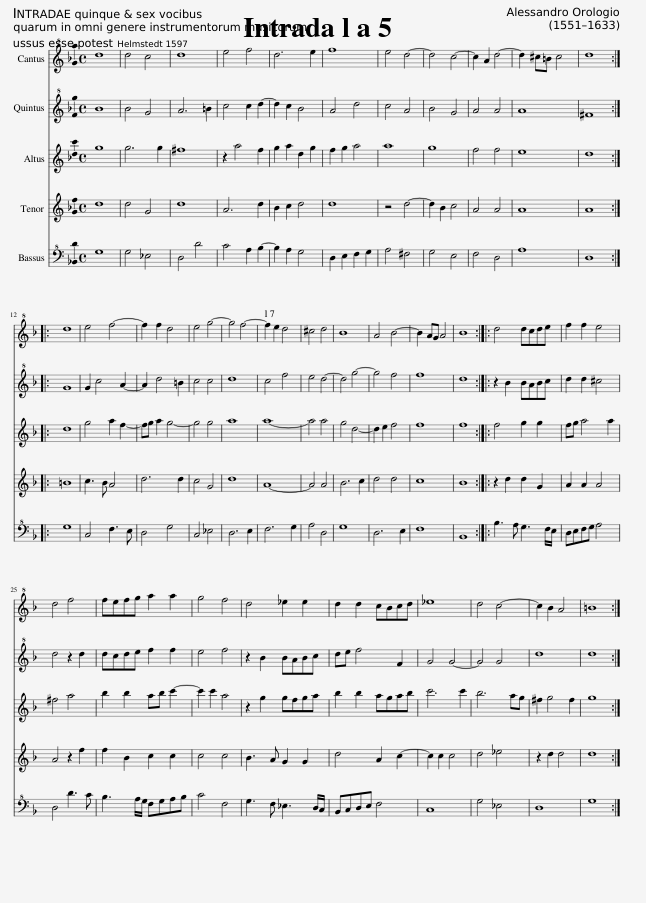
X:1
%%score 1 2 3 4 5
L:1/8
M:4/4
I:linebreak $
K:F
V:1 treble+8
V:2 treble+8
V:3 treble
V:4 treble
V:5 bass+8
V:1
 d8 | d4 c4 | d8 | e4 f4 | d6 e2 | %5
 f8 | e4 d4- | d4 c4- | c2 A2 d4- | d2 ^c=B c4 | %10
 d8 ::$ d8 | e4 f4- | f2 f2 d4 | e4 g4- | %15
 g4 f4- | f2 e2 d4 | ^c4 d4 | B8 | A4 B4- | %20
 B2 AG A4 | B8 :: d4 dcde | f2 f2 e4 |$ d4 f4 | %25
 fefg a2 a2 | g4 f4 | d4 _e2 e2 | d2 d2 cBcd | _e8 | %30
 d4 c4- | c2 B2 A4 | =B8 :| %33
V:2
 B8 | B4 G4 | A6 =B2 | c4 c2 d2- | d2 c2 B4 | %5
 A4 d4 | c4 A4 | B4 G4 | A4 A4 | A8 | %10
 ^F8 ::$ G8 | G2 c4 A2- | A2 d4 =B2 | c4 c4 | %15
 d8 | c4 f4 | e4 d4- | d4 g4- | g4 f4 | %20
 f8 | d8 :: z2 B2 BABc | d2 d2 ^c4 |$ d4 z2 d2 | %25
 dcde f2 f2 | e4 f4 | z2 B2 BABc | de f4 F2 | G4 G4- | %30
 G4 G4 | d8 | d8 :| %33
V:3
 g8 | g6 g2 | ^f8 | z2 a4 f2 | g2 a2 d2 g2 | %5
 f2 g2 a4 | a8 | g8 | f4 f4 | e8 | %10
 d8 ::$ d8 | g4 a2 f2- | fg a2 g4- | g4 g4 | %15
 a8 | a8- | a4 a4 | g4 d4- | d2 e2 f4 | %20
 f8 | f8 :: f4 g2 g2 | fg a4 a2 |$ ^f4 a4 | %25
 b2 b2 ab c'2- | c'2 c'2 a4 | z2 g2 gfga | b2 b2 agab | c'6 c'2 | %30
 b6 ag | ^f2 g4 f2 | g8 :| %33
V:4
 d8 | d4 G4 | d8 | A6 d2 | B2 c2 d4 | %5
 d8 | z4 d4- | d2 B2 c4 | A4 A4 | A8 | %10
 A8 ::$ =B8 | c3 B A4 | d6 d2 | c4 G4 | %15
 d8 | A8- | A4 A4 | B6 c2 | d4 d4 | %20
 c8 | B8 :: z2 d2 d2 G2 | A2 A2 A4 |$ A4 z2 f2 | %25
 f2 B2 c2 c2 | c4 c4 | B3 A G2 G2 | d4 A2 c2- | c2 c2 c4 | %30
 d4 _e4 | z2 d2 d4 | d8 :| %33
V:5
 G,8 | G,4 _E,4 | D,4 D4 | C4 A,2 B,2- | B,2 A,2 G,4 | %5
 D,2 E,2 F,2 G,2 | A,4 ^F,4 | G,4 E,4 | F,4 D,4 | A,8 | %10
 D,8 ::$ G,8 | C,4 F,3 E, | D,4 G,4 | C,4 _E,4 | %15
 D,6 E,2 | F,6 G,2 | A,4 D,4 | G,8 | D,6 E,2 | %20
 F,8 | B,,8 :: B,3 A, G,3 F,/E,/ | D,E,F,G, A,4 |$ D,4 D3 C | %25
 B,3 A,/G,/ F,G,A,B, | C4 F,4 | G,3 F, _E,3 D,/C,/ | B,,C,D,E, F,4 | C,8 | %30
 G,4 _E,4 | D,8 | G,8 :| %33
